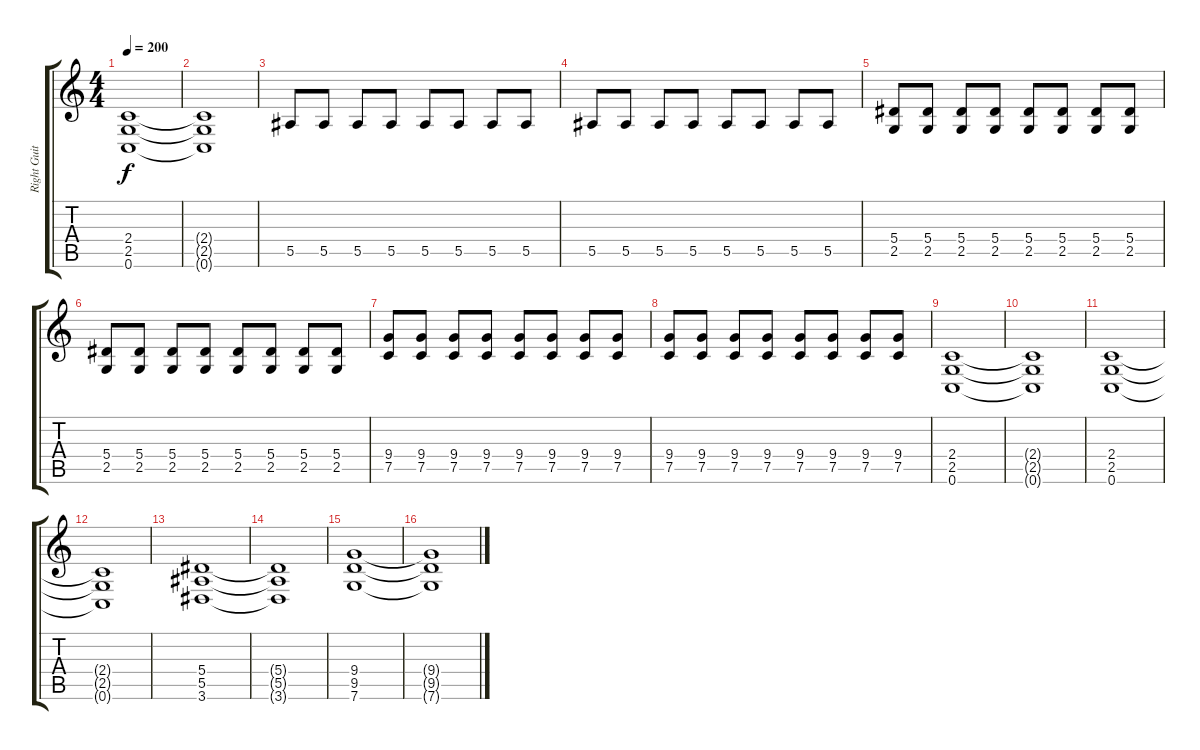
\track ("Right Guitar" "Right Guit") {instrument distortionguitar}
\staff {score tabs}
\tuning (C4 G3 Eb3 Bb2 F2 C2) {hide}
\ts (4 4)
\tempo 200
\clef g2
\ks c
(2.4 2.5 0.6).1{dy f} |
(2.4{t} 2.5{t} 0.6{t}).1 |
5.5.8 5.5.8 5.5.8 5.5.8 5.5.8 5.5.8 5.5.8 5.5.8 |
5.5.8 5.5.8 5.5.8 5.5.8 5.5.8 5.5.8 5.5.8 5.5.8 |
(5.4 2.5).8 (5.4 2.5).8 (5.4 2.5).8 (5.4 2.5).8 (5.4 2.5).8 (5.4 2.5).8 (5.4 2.5).8 (5.4 2.5).8 |
(5.4 2.5).8 (5.4 2.5).8 (5.4 2.5).8 (5.4 2.5).8 (5.4 2.5).8 (5.4 2.5).8 (5.4 2.5).8 (5.4 2.5).8 |
(9.4 7.5).8 (9.4 7.5).8 (9.4 7.5).8 (9.4 7.5).8 (9.4 7.5).8 (9.4 7.5).8 (9.4 7.5).8 (9.4 7.5).8 |
(9.4 7.5).8 (9.4 7.5).8 (9.4 7.5).8 (9.4 7.5).8 (9.4 7.5).8 (9.4 7.5).8 (9.4 7.5).8 (9.4 7.5).8 |
(2.4 2.5 0.6).1 |
(2.4{t} 2.5{t} 0.6{t}).1 |
(2.4 2.5 0.6).1 |
(2.4{t} 2.5{t} 0.6{t}).1 |
(5.4 5.5 3.6).1 |
(5.4{t} 5.5{t} 3.6{t}).1 |
(9.4 9.5 7.6).1 |
(9.4{t} 9.5{t} 7.6{t}).1
